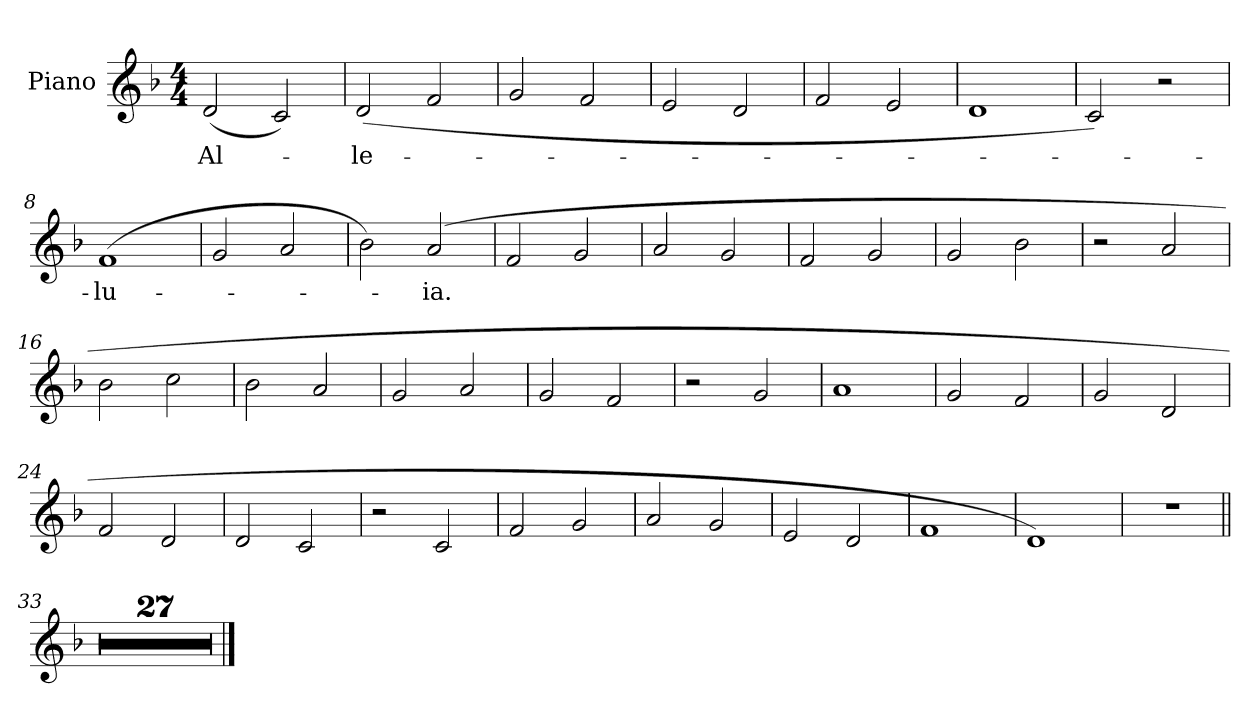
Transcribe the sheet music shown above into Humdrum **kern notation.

**kern	**text
*part1	*part1
*staff1	*staff1
*I"Piano	*
*I'Pno.	*
*clefG2	*
*k[b-]	*
*M4/4	*
=1	=1
(<2d/	Al-
2c/)	.
=2	=2
(>2d/	-le-
2f/	.
=3	=3
2g/	.
2f/	.
=4	=4
2e/	.
2d/	.
=5	=5
2f/	.
2e/	.
=6	=6
1d	.
=7	=7
2c/)	.
2r	.
=8	=8
(>1f	-lu-
=9	=9
2g/	.
2a/	.
=10	=10
2b-\)	.
(<2a/	-ia.
!!LO:LB:g=z
=11	=11
2f/	.
2g/	.
=12	=12
2a/	.
2g/	.
=13	=13
2f/	.
2g/	.
=14	=14
2g/	.
2b-\	.
=15	=15
2r	.
2a/	.
=16	=16
2b-\	.
2cc\	.
=17	=17
2b-\	.
2a/	.
=18	=18
2g/	.
2a/	.
=19	=19
2g/	.
2f/	.
=20	=20
2r	.
2g/	.
=21	=21
1a	.
!!LO:LB:g=z
=22	=22
2g/	.
2f/	.
=23	=23
2g/	.
2d/	.
=24	=24
2f/	.
2d/	.
=25	=25
2d/	.
2c/	.
=26	=26
2r	.
2c/	.
=27	=27
2f/	.
2g/	.
=28	=28
2a/	.
2g/	.
=29	=29
2e/	.
2d/	.
=30	=30
1f	.
=31	=31
1d)	.
=32	=32
1r	.
!!LO:LB:g=z
=33||	=33||
1r	.
=34	=34
1r	.
=35	=35
1r	.
=36	=36
1r	.
=37	=37
1r	.
=38	=38
1r	.
=39	=39
1r	.
=40	=40
1r	.
=41	=41
1r	.
=42	=42
1r	.
=43	=43
1r	.
=44	=44
1r	.
!!LO:LB:g=z
=45	=45
1r	.
=46	=46
1r	.
=47	=47
1r	.
=48	=48
1r	.
=49	=49
1r	.
=50	=50
1r	.
=51	=51
1r	.
=52	=52
1r	.
=53	=53
1r	.
=54	=54
1r	.
=55	=55
1r	.
=56	=56
1r	.
!!LO:LB:g=z
=57	=57
1r	.
=58	=58
1r	.
=59	=59
1r	.
==	==
*-	*-
